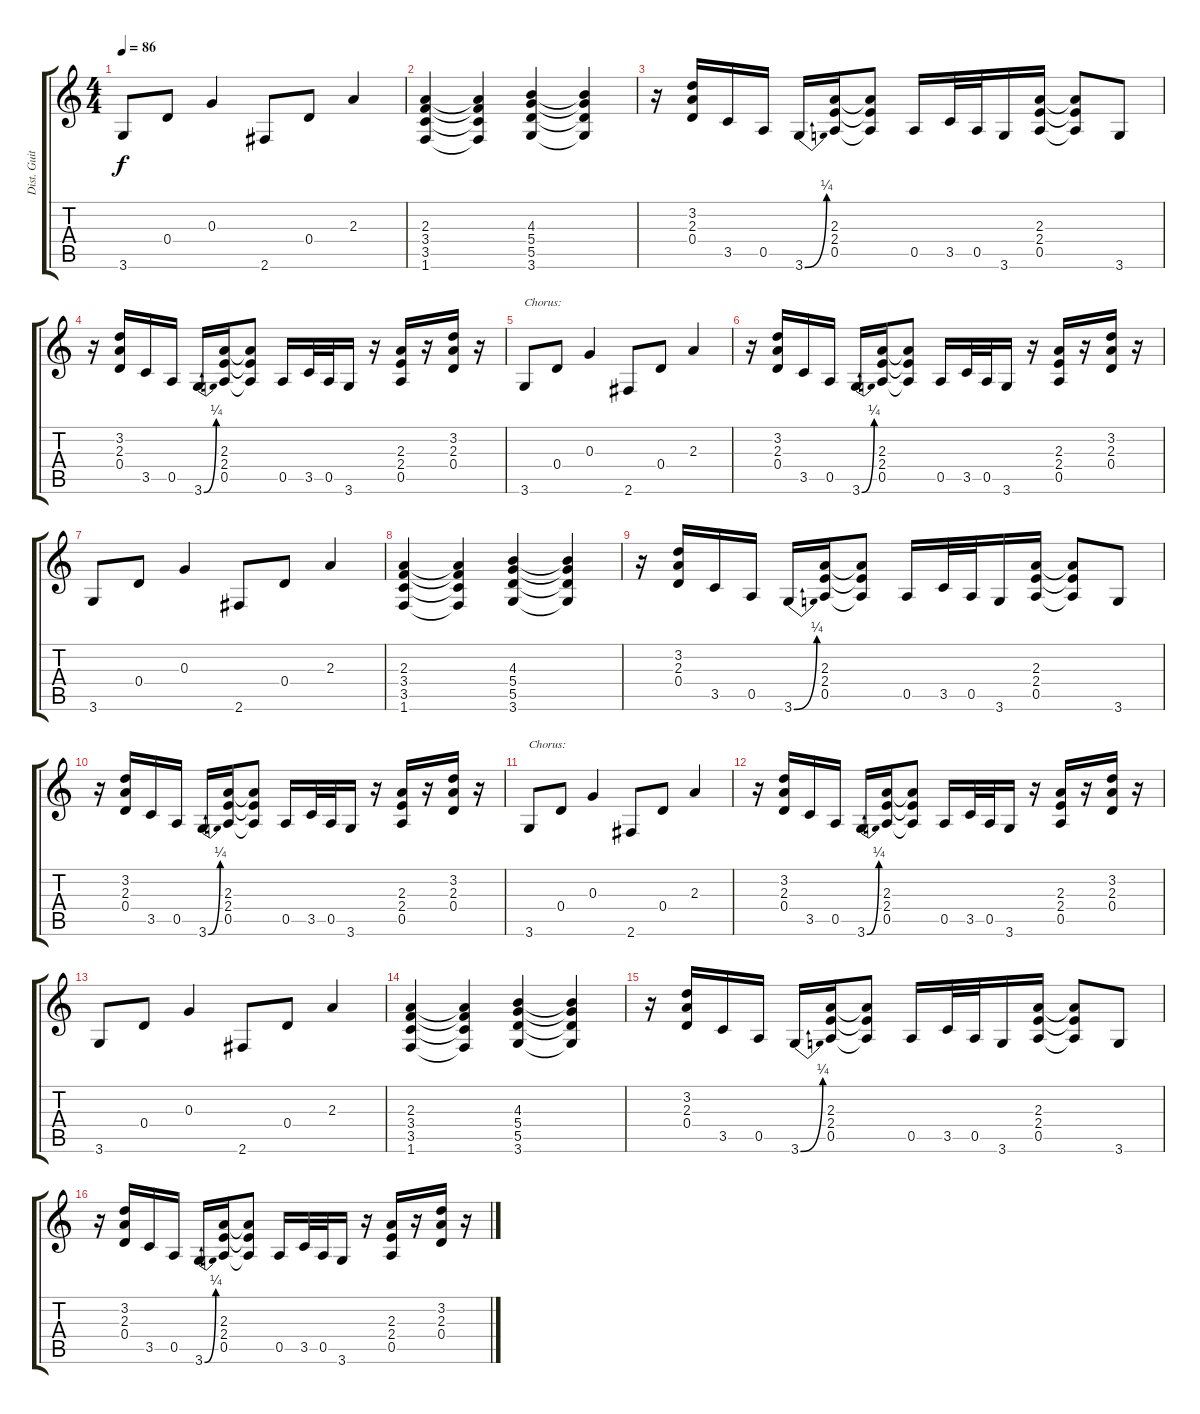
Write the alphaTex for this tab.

\track ("Dist. Guitar 2" "Dist. Guit") {instrument distortionguitar}
\staff {score tabs}
\tuning (E4 B3 G3 D3 A2 E2) {hide}
\ts (4 4)
\tempo 86
\clef g2
\ks c
3.6.8{dy f} 0.4.8 0.3.4 2.6.8 0.4.8 2.3.4 |
(2.3 3.4 3.5 1.6).4 (2.3{t} 3.4{t} 3.5{t} 1.6{t}).4 (4.3 5.4 5.5 3.6).4 (4.3{t} 5.4{t} 5.5{t} 3.6{t}).4 |
r.16 (3.2 2.3 0.4).16 3.5.16 0.5.16 3.6{be (bend 0 0 60 1)}.16 (2.3 2.4 0.5).16 (2.3{t} 2.4{t} 0.5{t}).8 0.5.16 3.5.32 0.5.32 3.6.16 (2.3 2.4 0.5).16 (2.3{t} 2.4{t} 0.5{t}).8 3.6.8 |
r.16 (3.2 2.3 0.4).16 3.5.16 0.5.16 3.6{be (bend 0 0 60 1)}.16 (2.3 2.4 0.5).16 (2.3{t} 2.4{t} 0.5{t}).8 0.5.16 3.5.32 0.5.32 3.6.16 r.16 (2.3 2.4 0.5).16 r.16 (3.2 2.3 0.4).16 r.16 |
3.6.8{txt "Chorus:"} 0.4.8 0.3.4 2.6.8 0.4.8 2.3.4 |
r.16 (3.2 2.3 0.4).16 3.5.16 0.5.16 3.6{be (bend 0 0 60 1)}.16 (2.3 2.4 0.5).16 (2.3{t} 2.4{t} 0.5{t}).8 0.5.16 3.5.32 0.5.32 3.6.16 r.16 (2.3 2.4 0.5).16 r.16 (3.2 2.3 0.4).16 r.16 |
3.6.8 0.4.8 0.3.4 2.6.8 0.4.8 2.3.4 |
(2.3 3.4 3.5 1.6).4 (2.3{t} 3.4{t} 3.5{t} 1.6{t}).4 (4.3 5.4 5.5 3.6).4 (4.3{t} 5.4{t} 5.5{t} 3.6{t}).4 |
r.16 (3.2 2.3 0.4).16 3.5.16 0.5.16 3.6{be (bend 0 0 60 1)}.16 (2.3 2.4 0.5).16 (2.3{t} 2.4{t} 0.5{t}).8 0.5.16 3.5.32 0.5.32 3.6.16 (2.3 2.4 0.5).16 (2.3{t} 2.4{t} 0.5{t}).8 3.6.8 |
r.16 (3.2 2.3 0.4).16 3.5.16 0.5.16 3.6{be (bend 0 0 60 1)}.16 (2.3 2.4 0.5).16 (2.3{t} 2.4{t} 0.5{t}).8 0.5.16 3.5.32 0.5.32 3.6.16 r.16 (2.3 2.4 0.5).16 r.16 (3.2 2.3 0.4).16 r.16 |
3.6.8{txt "Chorus:"} 0.4.8 0.3.4 2.6.8 0.4.8 2.3.4 |
r.16 (3.2 2.3 0.4).16 3.5.16 0.5.16 3.6{be (bend 0 0 60 1)}.16 (2.3 2.4 0.5).16 (2.3{t} 2.4{t} 0.5{t}).8 0.5.16 3.5.32 0.5.32 3.6.16 r.16 (2.3 2.4 0.5).16 r.16 (3.2 2.3 0.4).16 r.16 |
3.6.8 0.4.8 0.3.4 2.6.8 0.4.8 2.3.4 |
(2.3 3.4 3.5 1.6).4 (2.3{t} 3.4{t} 3.5{t} 1.6{t}).4 (4.3 5.4 5.5 3.6).4 (4.3{t} 5.4{t} 5.5{t} 3.6{t}).4 |
r.16 (3.2 2.3 0.4).16 3.5.16 0.5.16 3.6{be (bend 0 0 60 1)}.16 (2.3 2.4 0.5).16 (2.3{t} 2.4{t} 0.5{t}).8 0.5.16 3.5.32 0.5.32 3.6.16 (2.3 2.4 0.5).16 (2.3{t} 2.4{t} 0.5{t}).8 3.6.8 |
r.16 (3.2 2.3 0.4).16 3.5.16 0.5.16 3.6{be (bend 0 0 60 1)}.16 (2.3 2.4 0.5).16 (2.3{t} 2.4{t} 0.5{t}).8 0.5.16 3.5.32 0.5.32 3.6.16 r.16 (2.3 2.4 0.5).16 r.16 (3.2 2.3 0.4).16 r.16
